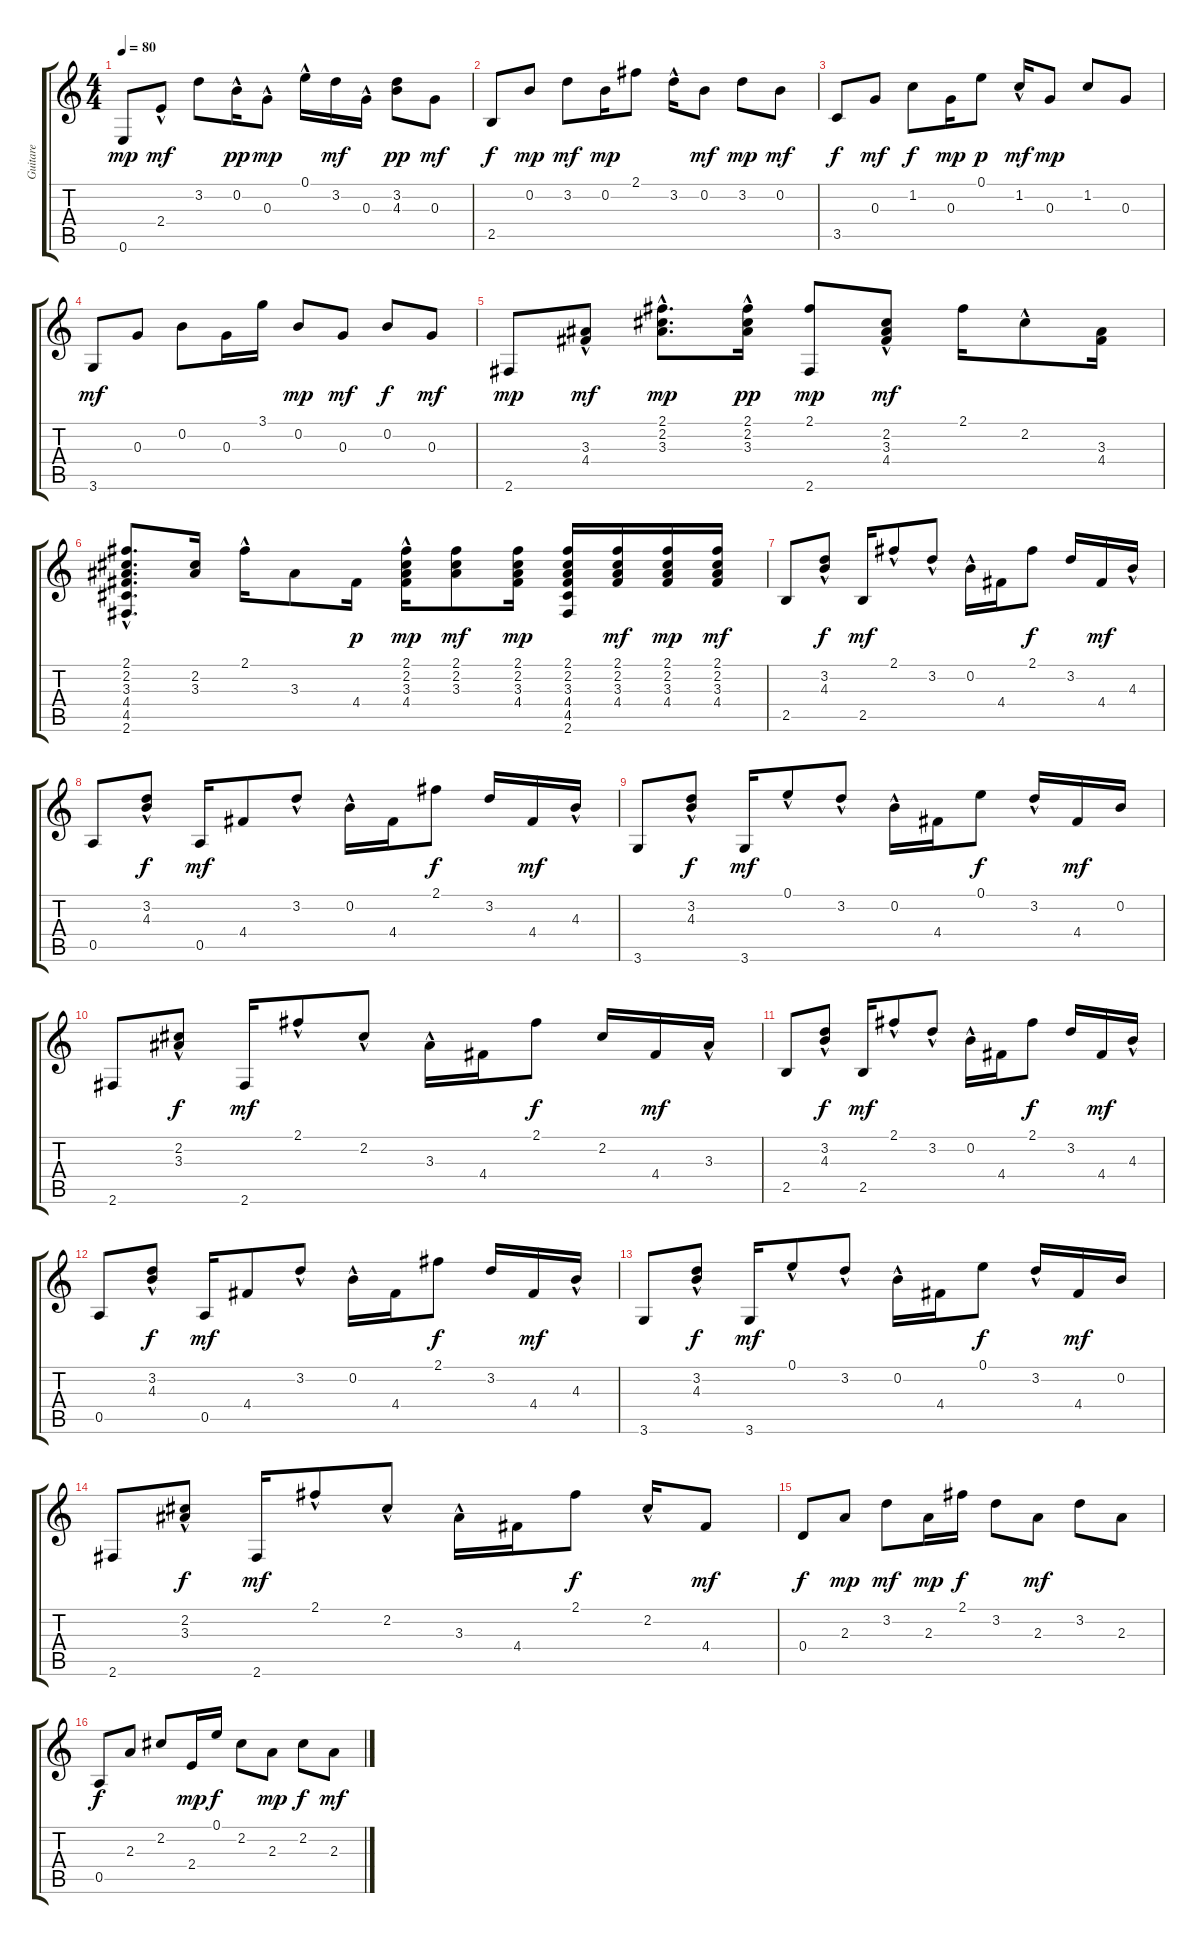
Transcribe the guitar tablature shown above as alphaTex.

\track ("Guitare" "Guitare") {instrument acousticguitarsteel}
\staff {score tabs}
\tuning (E4 B3 G3 D3 A2 E2) {hide}
\ts (4 4)
\tempo 80
\clef g2
\ks c
0.6.8{dy mp} 2.4{hac}.8{dy mf} 3.2.8 0.2{hac}.16{dy pp} 0.3{hac}.8{dy mp} 0.1{hac}.16 3.2.16{dy mf} 0.3{hac}.16 (3.2 4.3).8{dy pp} 0.3.8{dy mf} |
2.5.8{dy f} 0.2.8{dy mp} 3.2.8{dy mf} 0.2.16{dy mp} 2.1.8 3.2{hac}.16 0.2.8{dy mf} 3.2.8{dy mp} 0.2.8{dy mf} |
3.5.8{dy f} 0.3.8{dy mf} 1.2.8{dy f} 0.3.16{dy mp} 0.1.8{dy p} 1.2{hac}.16{dy mf} 0.3.8{dy mp} 1.2.8 0.3.8 |
3.6.8{dy mf} 0.3.8 0.2.8 0.3.16 3.1.16 0.2.8{dy mp} 0.3.8{dy mf} 0.2.8{dy f} 0.3.8{dy mf} |
2.6.8{dy mp} (3.3 4.4{hac}).8{dy mf} (2.1{hac} 2.2{hac} 3.3{hac}).8{d dy mp} (2.1 2.2{hac} 3.3{hac}).16{dy pp} (2.1 2.6).8{dy mp} (2.2{hac} 3.3 4.4).8{dy mf} 2.1.16 2.2{hac}.8 (3.3 4.4).16 |
(2.1 2.2{hac} 3.3{hac} 4.4{hac} 4.5{hac} 2.6{hac}).8{d} (2.2 3.3).16 2.1{hac}.16 3.3.8 4.4.16{dy p} (2.1 2.2 3.3 4.4{hac}).16{dy mp} (2.1 2.2 3.3).8{dy mf} (2.1 2.2 3.3 4.4).16{dy mp} (2.1 2.2 3.3 4.4 4.5 2.6).16 (2.1 2.2 3.3 4.4).16{dy mf} (2.1 2.2 3.3 4.4).16{dy mp} (2.1 2.2 3.3 4.4).16{dy mf} |
2.5.8 (3.2 4.3{hac}).8{dy f} 2.5.16{dy mf} 2.1{hac}.8 3.2{hac}.8 0.2{hac}.16 4.4.16 2.1.8{dy f} 3.2.16 4.4.16{dy mf} 4.3{hac}.16 |
0.5.8 (3.2 4.3{hac}).8{dy f} 0.5.16{dy mf} 4.4.8 3.2{hac}.8 0.2{hac}.16 4.4.16 2.1.8{dy f} 3.2.16 4.4.16{dy mf} 4.3{hac}.16 |
3.6.8 (3.2 4.3{hac}).8{dy f} 3.6.16{dy mf} 0.1{hac}.8 3.2{hac}.8 0.2{hac}.16 4.4.16 0.1.8{dy f} 3.2{hac}.16 4.4.16{dy mf} 0.2.16 |
2.6.8 (2.2 3.3{hac}).8{dy f} 2.6.16{dy mf} 2.1{hac}.8 2.2{hac}.8 3.3{hac}.16 4.4.16 2.1.8{dy f} 2.2.16 4.4.16{dy mf} 3.3{hac}.16 |
2.5.8 (3.2 4.3{hac}).8{dy f} 2.5.16{dy mf} 2.1{hac}.8 3.2{hac}.8 0.2{hac}.16 4.4.16 2.1.8{dy f} 3.2.16 4.4.16{dy mf} 4.3{hac}.16 |
0.5.8 (3.2 4.3{hac}).8{dy f} 0.5.16{dy mf} 4.4.8 3.2{hac}.8 0.2{hac}.16 4.4.16 2.1.8{dy f} 3.2.16 4.4.16{dy mf} 4.3{hac}.16 |
3.6.8 (3.2 4.3{hac}).8{dy f} 3.6.16{dy mf} 0.1{hac}.8 3.2{hac}.8 0.2{hac}.16 4.4.16 0.1.8{dy f} 3.2{hac}.16 4.4.16{dy mf} 0.2.16 |
2.6.8 (2.2 3.3{hac}).8{dy f} 2.6.16{dy mf} 2.1{hac}.8 2.2{hac}.8 3.3{hac}.16 4.4.16 2.1.8{dy f} 2.2{hac}.16 4.4.8{dy mf} |
0.4.8{dy f} 2.3.8{dy mp} 3.2.8{dy mf} 2.3.16{dy mp} 2.1.16{dy f} 3.2.8 2.3.8{dy mf} 3.2.8 2.3.8 |
0.5.8{dy f} 2.3.8 2.2.8 2.4.16{dy mp} 0.1.16{dy f} 2.2.8 2.3.8{dy mp} 2.2.8{dy f} 2.3.8{dy mf}
